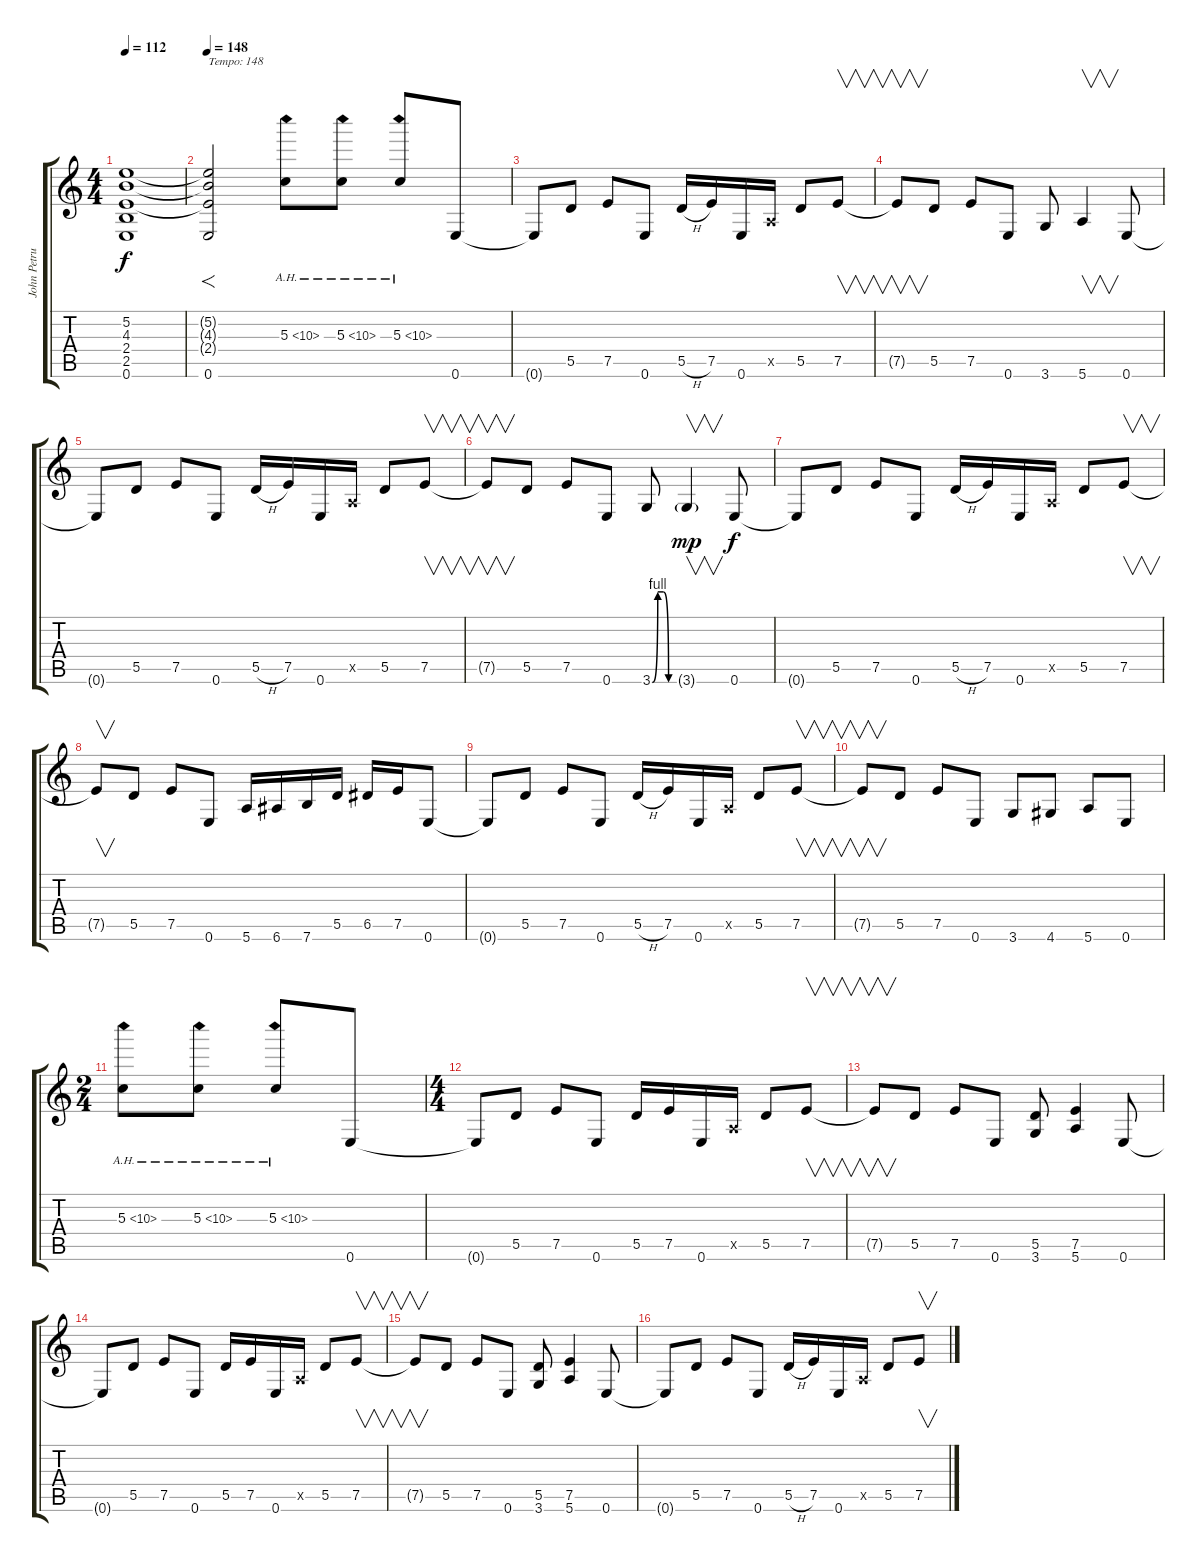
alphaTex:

\track ("John Petrucci - 6 Strings Guitar" "John Petru") {instrument distortionguitar}
\staff {score tabs}
\tuning (E4 B3 G3 D3 A2 E2) {hide}
\ts (4 4)
\tempo 112
\clef g2
\ks c
(5.2 4.3 2.4 2.5 0.6).1{dy f} |
\tempo 148
(5.2{t} 4.3{t} 2.4{t} 0.6).2{f txt "Tempo: 148"} 5.3{ah 5}.8 5.3{ah 5}.8 5.3{ah 5}.8 0.6.8 |
0.6{t}.8 5.5.8 7.5.8 0.6.8 5.5{h}.16 7.5.16 0.6.16 0.5{x}.16 5.5.8 7.5.8{v} |
7.5{t}.8{v} 5.5.8 7.5.8 0.6.8 3.6.8 5.6.4{v} 0.6.8 |
0.6{t}.8 5.5.8 7.5.8 0.6.8 5.5{h}.16 7.5.16 0.6.16 0.5{x}.16 5.5.8 7.5.8{v} |
7.5{t}.8{v} 5.5.8 7.5.8 0.6.8 3.6{be (custom 0 0 15 4 30 4 45 0 60 0)}.8 3.6{g}.4{v dy mp} 0.6.8{dy f} |
0.6{t}.8 5.5.8 7.5.8 0.6.8 5.5{h}.16 7.5.16 0.6.16 0.5{x}.16 5.5.8 7.5.8{v} |
7.5{t}.8{v} 5.5.8 7.5.8 0.6.8 5.6.16 6.6.16 7.6.16 5.5.16 6.5.16 7.5.16 0.6.8 |
0.6{t}.8 5.5.8 7.5.8 0.6.8 5.5{h}.16 7.5.16 0.6.16 0.5{x}.16 5.5.8 7.5.8{v} |
7.5{t}.8{v} 5.5.8 7.5.8 0.6.8 3.6.8 4.6.8 5.6.8 0.6.8 |
\ts (2 4)
5.3{ah 5}.8 5.3{ah 5}.8 5.3{ah 5}.8 0.6.8 |
\ts (4 4)
0.6{t}.8 5.5.8 7.5.8 0.6.8 5.5.16 7.5.16 0.6.16 0.5{x}.16 5.5.8 7.5.8{v} |
7.5{t}.8{v} 5.5.8 7.5.8 0.6.8 (5.5 3.6).8 (7.5 5.6).4 0.6.8 |
0.6{t}.8 5.5.8 7.5.8 0.6.8 5.5.16 7.5.16 0.6.16 0.5{x}.16 5.5.8 7.5.8{v} |
7.5{t}.8{v} 5.5.8 7.5.8 0.6.8 (5.5 3.6).8 (7.5 5.6).4 0.6.8 |
0.6{t}.8 5.5.8 7.5.8 0.6.8 5.5{h}.16 7.5.16 0.6.16 0.5{x}.16 5.5.8 7.5.8{v}
